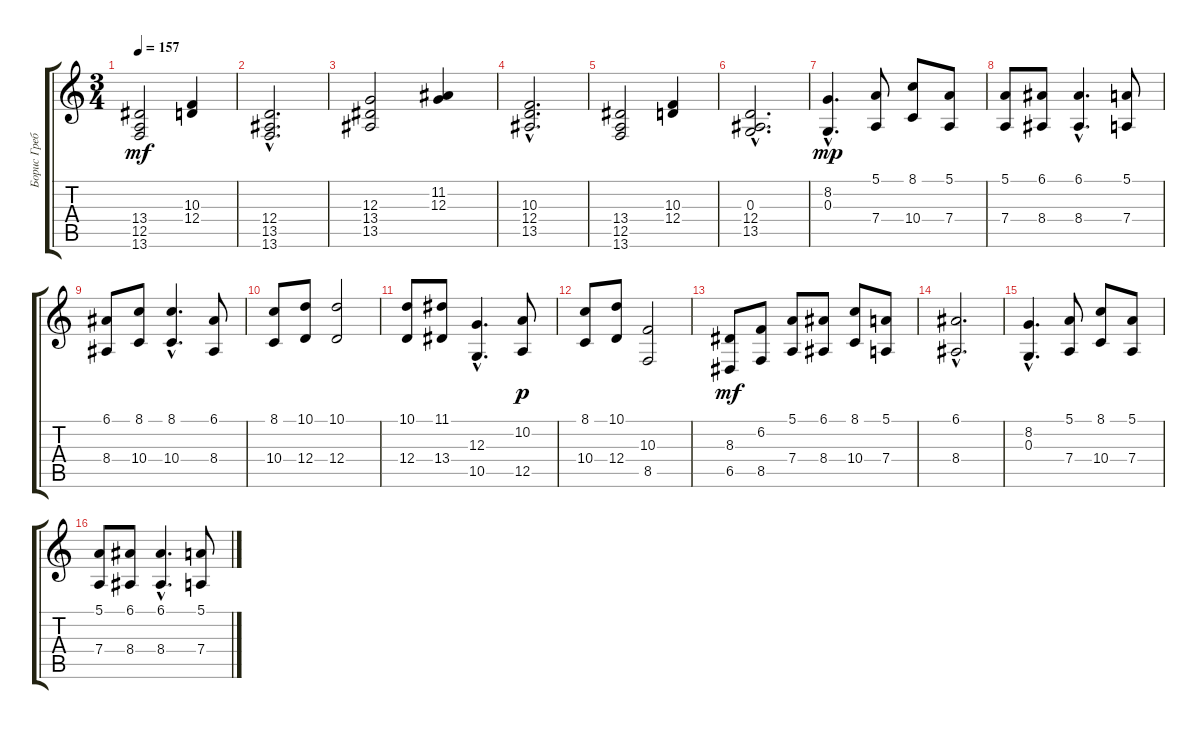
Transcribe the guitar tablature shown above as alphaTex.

\track ("Борис Гребенщиков" "Борис Греб") {instrument accordion}
\staff {score tabs}
\tuning (E4 B3 G3 D3 A2 E2) {hide}
\ts (3 4)
\tempo 157
\clef g2
\ks c
(13.4 12.5 13.6).2{dy mf} (10.3 12.4).4 |
(12.4{hac} 13.5{hac} 13.6{hac}).2{d} |
(12.3 13.4 13.5).2 (11.2 12.3).4 |
(10.3{hac} 12.4{hac} 13.5{hac}).2{d} |
(13.4 12.5 13.6).2 (10.3 12.4).4 |
(0.3{hac} 12.4{hac} 13.5{hac}).2{d} |
(8.2{hac} 0.3{hac}).4{d dy mp} (5.1 7.4).8 (8.1 10.4).8 (5.1 7.4).8 |
(5.1 7.4).8 (6.1 8.4).8 (6.1{hac} 8.4{hac}).4{d} (5.1 7.4).8 |
(6.1 8.4).8 (8.1 10.4).8 (8.1{hac} 10.4{hac}).4{d} (6.1 8.4).8 |
(8.1 10.4).8 (10.1 12.4).8 (10.1 12.4).2 |
(10.1 12.4).8 (11.1 13.4).8 (12.3{hac} 10.5{hac}).4{d} (10.2 12.5).8{dy p} |
(8.1 10.4).8 (10.1 12.4).8 (10.3 8.5).2 |
(8.3 6.5).8{dy mf} (6.2 8.5).8 (5.1 7.4).8 (6.1 8.4).8 (8.1 10.4).8 (5.1 7.4).8 |
(6.1{hac} 8.4{hac}).2{d} |
(8.2{hac} 0.3{hac}).4{d} (5.1 7.4).8 (8.1 10.4).8 (5.1 7.4).8 |
(5.1 7.4).8 (6.1 8.4).8 (6.1{hac} 8.4{hac}).4{d} (5.1 7.4).8
